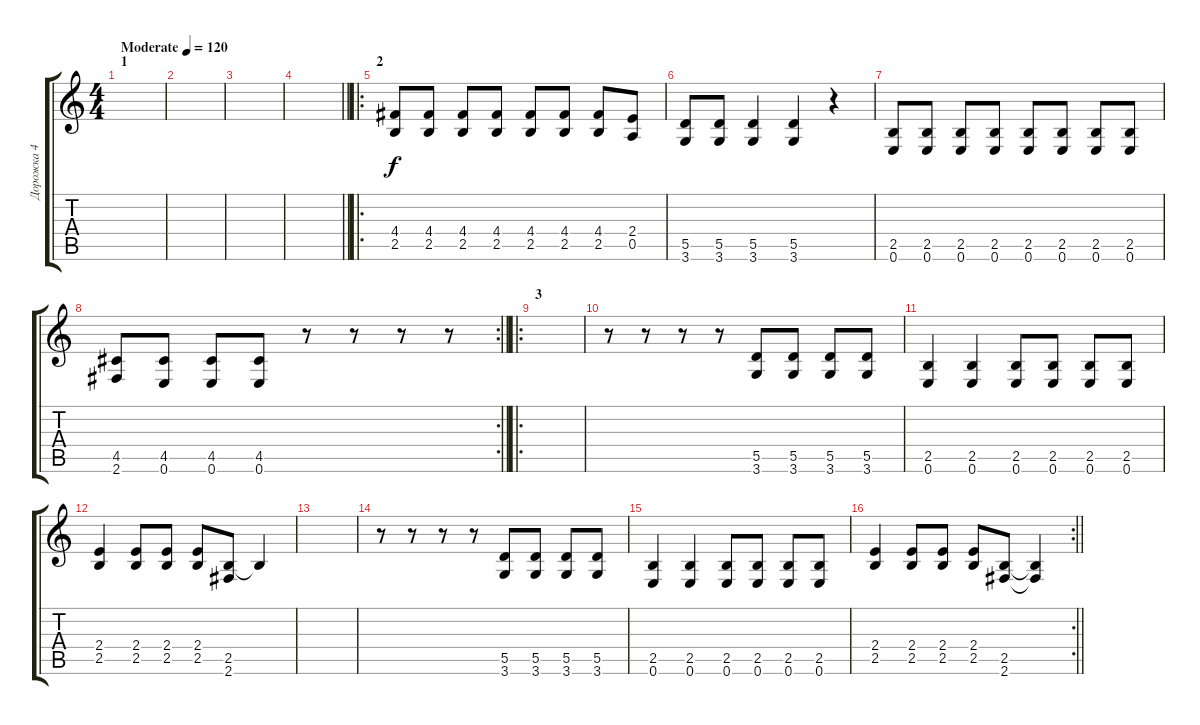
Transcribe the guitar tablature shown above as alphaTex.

\track ("Дорожка 4" "Дорожка 4") {instrument electricguitarclean}
\staff {score tabs}
\tuning (E4 B3 G3 D3 A2 E2) {hide}
\ts (4 4)
\section ("" "1")
\tempo (120 "Moderate")
\clef g2
\ks c
|
|
|
\barLineRight lightlight
|
\ro
\section ("" "2")
(4.4 2.5).8{volume 15} (4.4 2.5).8 (4.4 2.5).8 (4.4 2.5).8 (4.4 2.5).8 (4.4 2.5).8 (4.4 2.5).8 (2.4 0.5).8 |
(5.5 3.6).8 (5.5 3.6).8 (5.5 3.6).4 (5.5 3.6).4 r.4 |
(2.5 0.6).8 (2.5 0.6).8 (2.5 0.6).8 (2.5 0.6).8 (2.5 0.6).8 (2.5 0.6).8 (2.5 0.6).8 (2.5 0.6).8 |
\rc 2
\barLineRight lightlight
(4.5 2.6).8 (4.5 0.6).8 (4.5 0.6).8 (4.5 0.6).8 r.8 r.8 r.8 r.8 |
\ro
\section ("" "3")
|
r.8 r.8 r.8 r.8 (5.5 3.6).8 (5.5 3.6).8 (5.5 3.6).8 (5.5 3.6).8 |
(2.5 0.6).4 (2.5 0.6).4 (2.5 0.6).8 (2.5 0.6).8 (2.5 0.6).8 (2.5 0.6).8 |
(2.4 2.5).4 (2.4 2.5).8 (2.4 2.5).8 (2.4 2.5).8 (2.5 2.6).8 2.5{t}.4 |
|
r.8 r.8 r.8 r.8 (5.5 3.6).8 (5.5 3.6).8 (5.5 3.6).8 (5.5 3.6).8 |
(2.5 0.6).4 (2.5 0.6).4 (2.5 0.6).8 (2.5 0.6).8 (2.5 0.6).8 (2.5 0.6).8 |
\rc 2
\barLineRight lightlight
(2.4 2.5).4 (2.4 2.5).8 (2.4 2.5).8 (2.4 2.5).8 (2.5 2.6).8 (2.5{t} 2.6{t}).4
